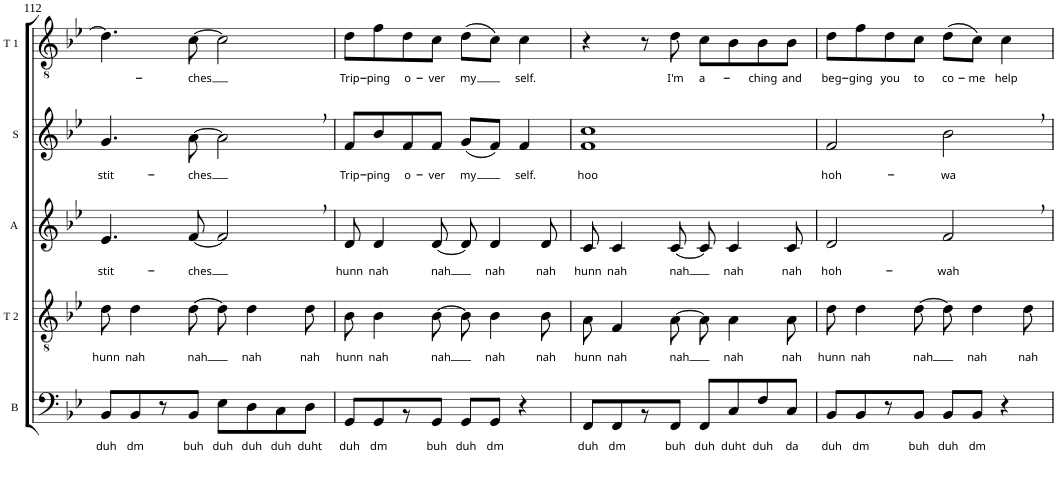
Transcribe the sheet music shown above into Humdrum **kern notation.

**kern	**text	**kern	**text	**kern	**text	**kern	**text	**kern	**text
*part5	*part5	*part4	*part4	*part3	*part3	*part2	*part2	*part1	*part1
*staff5	*staff5	*staff4	*staff4	*staff3	*staff3	*staff2	*staff2	*staff1	*staff1
*I"Bass	*	*I"Tenor 2	*	*I"Alto	*	*I"Soprano	*	*I"Tenor 1	*
*I'B	*	*I'T 2	*	*I'A	*	*I'S	*	*I'T 1	*
!!LO:PB:g=z
*clefF4	*	*clefGv2	*	*clefG2	*	*clefG2	*	*clefGv2	*
*k[b-e-]	*	*k[b-e-]	*	*k[b-e-]	*	*k[b-e-]	*	*k[b-e-]	*
*M4/4	*	*M4/4	*	*M4/4	*	*M4/4	*	*M4/4	*
=112	=112	=112	=112	=112	=112	=112	=112	=112	=112
!	!LO:LY:b	!	!LO:LY:b	!	!LO:LY:b	!	!LO:LY:b	!	!
8BB-/L	duh	8d\	hunn	4.e-/	stit-	4.g/	stit-	4.d\]	.
!	!LO:LY:b	!	!LO:LY:b	!	!	!	!	!	!
8BB-/	dm	4d\	nah	.	.	.	.	.	.
8r	.	.	.	.	.	.	.	.	.
!	!LO:LY:b	!	!LO:LY:b	!	!LO:LY:b	!	!LO:LY:b	!	!LO:LY:b
8BB-/J	buh	[8d\	nah	[8f/	-ches	[8a\	-ches	[8c\	-ches
!	!LO:LY:b	!	!	!	!	!	!	!	!
8E-\L	duh	8d\]	.	2f,/]	.	2a,\]	.	2c\]	.
!	!LO:LY:b	!	!LO:LY:b	!	!	!	!	!	!
8D\	duh	4d\	nah	.	.	.	.	.	.
!	!LO:LY:b	!	!	!	!	!	!	!	!
8C\	duh	.	.	.	.	.	.	.	.
!	!LO:LY:b	!	!LO:LY:b	!	!	!	!	!	!
8D\J	duht	8d\	nah	.	.	.	.	.	.
=113	=113	=113	=113	=113	=113	=113	=113	=113	=113
!	!LO:LY:b	!	!LO:LY:b	!	!LO:LY:b	!	!LO:LY:b	!	!LO:LY:b
8GG/L	duh	8B-\	hunn	8d/	hunn	8f/L	Trip-	8d\L	Trip-
!	!LO:LY:b	!	!LO:LY:b	!	!LO:LY:b	!	!LO:LY:b	!	!LO:LY:b
8GG/	dm	4B-\	nah	4d/	nah	8b-/	-ping	8f\	-ping
!	!	!	!	!	!	!	!LO:LY:b	!	!LO:LY:b
8r	.	.	.	.	.	8f/	o-	8d\	o-
!	!LO:LY:b	!	!LO:LY:b	!	!LO:LY:b	!	!LO:LY:b	!	!LO:LY:b
8GG/J	buh	[8B-\	nah	[8d/	nah	8f/J	-ver	8c\J	-ver
!	!LO:LY:b	!	!	!	!	!	!LO:LY:b	!	!LO:LY:b
8GG/L	duh	8B-\]	.	8d/]	.	(<8g/L	my	(>8d\L	my
!	!LO:LY:b	!	!LO:LY:b	!	!LO:LY:b	!	!	!	!
8GG/J	dm	4B-\	nah	4d/	nah	8f/J)	.	8c\J)	.
!	!	!	!	!	!	!	!LO:LY:b	!	!LO:LY:b
4r	.	.	.	.	.	4f/	self.	4c\	self.
!	!	!	!LO:LY:b	!	!LO:LY:b	!	!	!	!
.	.	8B-\	nah	8d/	nah	.	.	.	.
=114	=114	=114	=114	=114	=114	=114	=114	=114	=114
!	!LO:LY:b	!	!LO:LY:b	!	!LO:LY:b	!	!LO:LY:b	!	!
8FF/L	duh	8A\	hunn	8c/	hunn	1f 1cc	hoo	4r	.
!	!LO:LY:b	!	!LO:LY:b	!	!LO:LY:b	!	!	!	!
8FF/	dm	4F/	nah	4c/	nah	.	.	.	.
8r	.	.	.	.	.	.	.	8r	.
!	!LO:LY:b	!	!LO:LY:b	!	!LO:LY:b	!	!	!	!LO:LY:b
8FF/J	buh	[8A\	nah	[8c/	nah	.	.	8d\	I'm
!	!LO:LY:b	!	!	!	!	!	!	!	!LO:LY:b
8FF/L	duh	8A\]	.	8c/]	.	.	.	8c\L	a-
!	!LO:LY:b	!	!LO:LY:b	!	!LO:LY:b	!	!	!	!
8C/	duht	4A\	nah	4c/	nah	.	.	8B-\	.
!	!LO:LY:b	!	!	!	!	!	!	!	!LO:LY:b
8F/	duh	.	.	.	.	.	.	8B-\	-ching
!	!LO:LY:b	!	!LO:LY:b	!	!LO:LY:b	!	!	!	!LO:LY:b
8C/J	da	8A\	nah	8c/	nah	.	.	8B-\J	and
=115	=115	=115	=115	=115	=115	=115	=115	=115	=115
!	!LO:LY:b	!	!LO:LY:b	!	!LO:LY:b	!	!LO:LY:b	!	!LO:LY:b
8BB-/L	duh	8d\	hunn	2d/	hoh-	2f/	hoh-	8d\L	beg-
!	!LO:LY:b	!	!LO:LY:b	!	!	!	!	!	!LO:LY:b
8BB-/	dm	4d\	nah	.	.	.	.	8f\	-ging
!	!	!	!	!	!	!	!	!	!LO:LY:b
8r	.	.	.	.	.	.	.	8d\	you
!	!LO:LY:b	!	!LO:LY:b	!	!	!	!	!	!LO:LY:b
8BB-/J	buh	[8d\	nah	.	.	.	.	8c\J	to
!	!LO:LY:b	!	!	!	!LO:LY:b	!	!LO:LY:b	!	!LO:LY:b
8BB-/L	duh	8d\]	.	2f,/	-wah	2b-,\	-wa	(>8d\L	co-
!	!LO:LY:b	!	!LO:LY:b	!	!	!	!	!	!LO:LY:b
8BB-/J	dm	4d\	nah	.	.	.	.	8c\J)	-me
!	!	!	!	!	!	!	!	!	!LO:LY:b
4r	.	.	.	.	.	.	.	4c\	help
!	!	!	!LO:LY:b	!	!	!	!	!	!
.	.	8d\	nah	.	.	.	.	.	.
=	=	=	=	=	=	=	=	=	=
*-	*-	*-	*-	*-	*-	*-	*-	*-	*-
